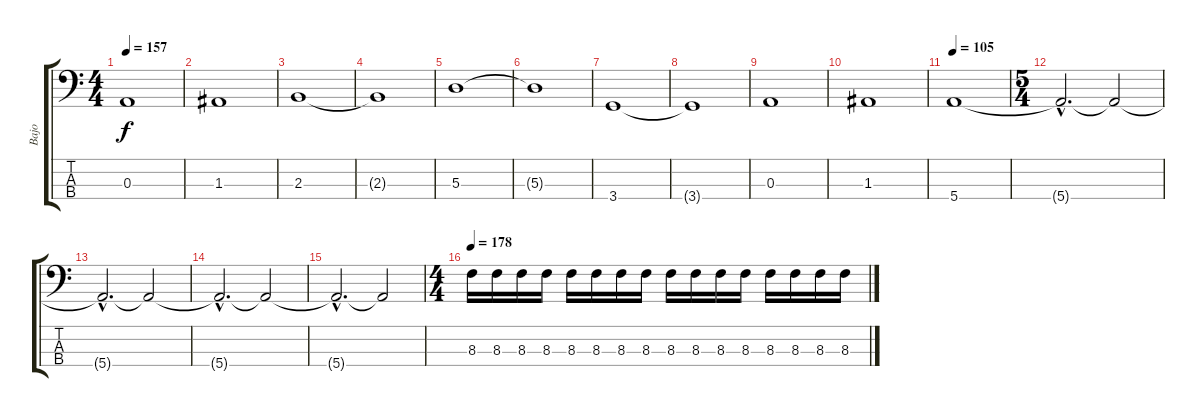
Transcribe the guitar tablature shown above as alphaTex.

\track ("Bajo" "Bajo") {instrument electricbasspick}
\staff {score tabs}
\tuning (G2 D2 A1 E1) {hide}
\ts (4 4)
\tempo 157
\clef f4
\ks c
0.3.1{dy f} |
1.3.1 |
2.3.1 |
2.3{t}.1 |
5.3.1 |
5.3{t}.1 |
3.4.1 |
3.4{t}.1 |
0.3.1 |
1.3.1 |
\tempo 105
5.4.1 |
\ts (5 4)
5.4{hac t}.2{d} 5.4{t}.2 |
5.4{hac t}.2{d} 5.4{t}.2 |
5.4{hac t}.2{d} 5.4{t}.2 |
5.4{hac t}.2{d} 5.4{t}.2 |
\ts (4 4)
\tempo 178
8.3.16 8.3.16 8.3.16 8.3.16 8.3.16 8.3.16 8.3.16 8.3.16 8.3.16 8.3.16 8.3.16 8.3.16 8.3.16 8.3.16 8.3.16 8.3.16
